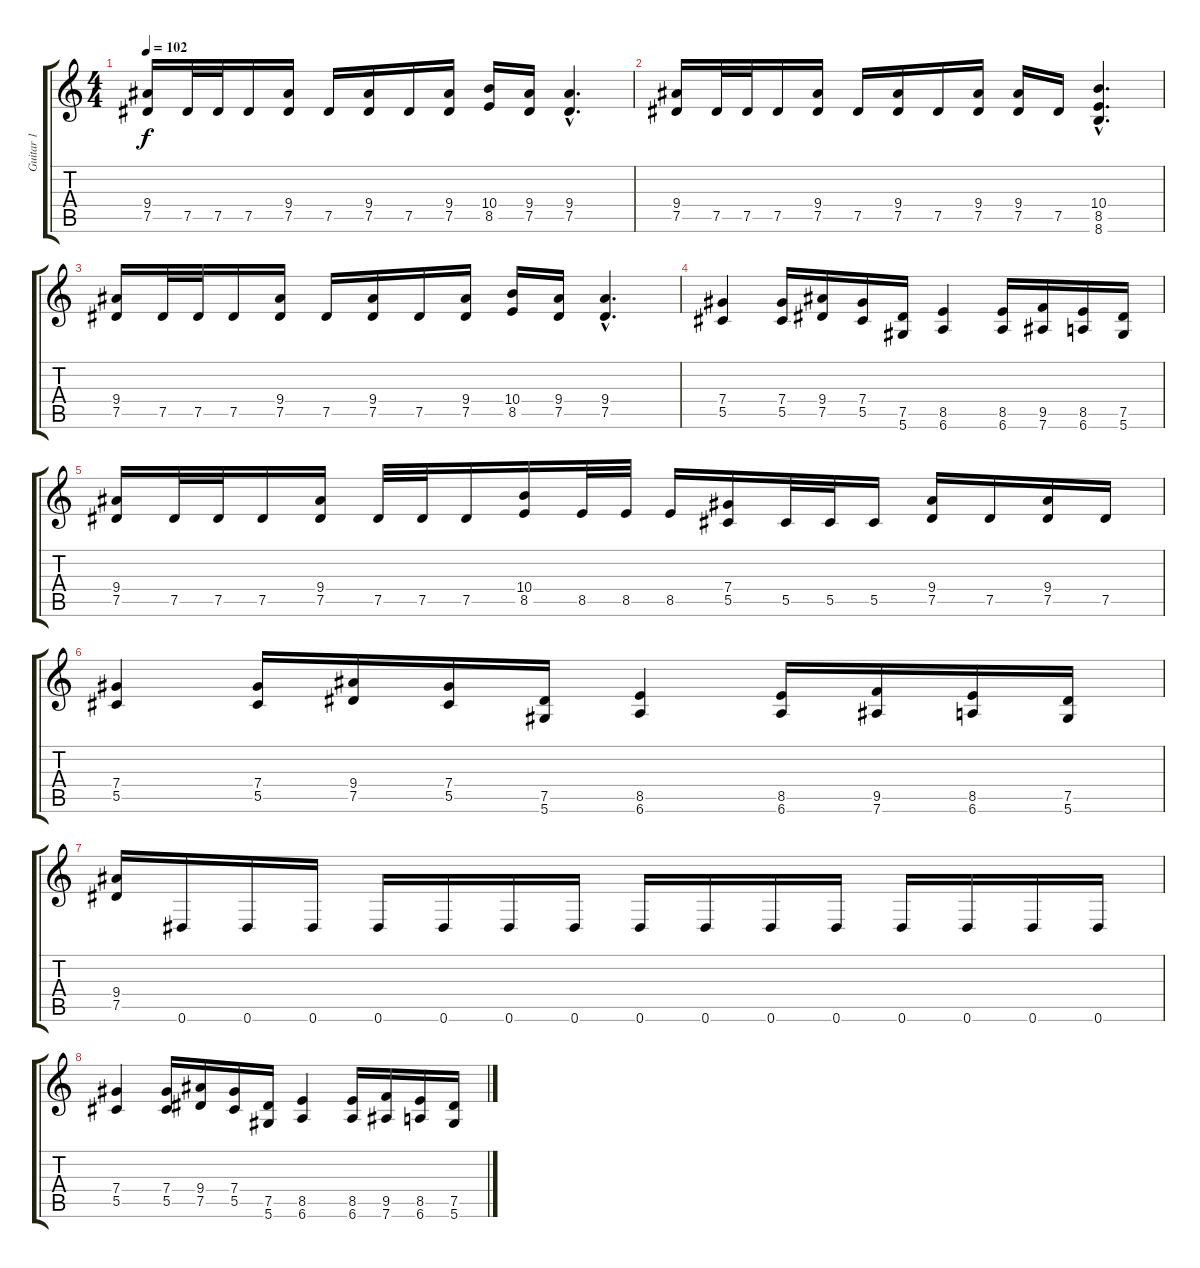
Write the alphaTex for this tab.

\track ("Guitar 1" "Guitar 1") {instrument distortionguitar}
\staff {score tabs}
\tuning (Eb4 Bb3 Gb3 Db3 Ab2 Eb2) {hide}
\ts (4 4)
\tempo 102
\clef g2
\ks c
(9.4 7.5).16{dy f} 7.5.32 7.5.32 7.5.16 (9.4 7.5).16 7.5.16 (9.4 7.5).16 7.5.16 (9.4 7.5).16 (10.4 8.5).16 (9.4 7.5).16 (9.4{hac} 7.5{hac}).4{d} |
(9.4 7.5).16 7.5.32 7.5.32 7.5.16 (9.4 7.5).16 7.5.16 (9.4 7.5).16 7.5.16 (9.4 7.5).16 (9.4 7.5).16 7.5.16 (10.4{hac} 8.5{hac} 8.6{hac}).4{d} |
(9.4 7.5).16 7.5.32 7.5.32 7.5.16 (9.4 7.5).16 7.5.16 (9.4 7.5).16 7.5.16 (9.4 7.5).16 (10.4 8.5).16 (9.4 7.5).16 (9.4{hac} 7.5{hac}).4{d} |
(7.4 5.5).4 (7.4 5.5).16 (9.4 7.5).16 (7.4 5.5).16 (7.5 5.6).16 (8.5 6.6).4 (8.5 6.6).16 (9.5 7.6).16 (8.5 6.6).16 (7.5 5.6).16 |
(9.4 7.5).16 7.5.32 7.5.32 7.5.16 (9.4 7.5).16 7.5.32 7.5.32 7.5.16 (10.4 8.5).16 8.5.32 8.5.32 8.5.16 (7.4 5.5).16 5.5.32 5.5.32 5.5.16 (9.4 7.5).16 7.5.16 (9.4 7.5).16 7.5.16 |
(7.4 5.5).4 (7.4 5.5).16 (9.4 7.5).16 (7.4 5.5).16 (7.5 5.6).16 (8.5 6.6).4 (8.5 6.6).16 (9.5 7.6).16 (8.5 6.6).16 (7.5 5.6).16 |
(9.4 7.5).16 0.6.16 0.6.16 0.6.16 0.6.16 0.6.16 0.6.16 0.6.16 0.6.16 0.6.16 0.6.16 0.6.16 0.6.16 0.6.16 0.6.16 0.6.16 |
(7.4 5.5).4 (7.4 5.5).16 (9.4 7.5).16 (7.4 5.5).16 (7.5 5.6).16 (8.5 6.6).4 (8.5 6.6).16 (9.5 7.6).16 (8.5 6.6).16 (7.5 5.6).16
